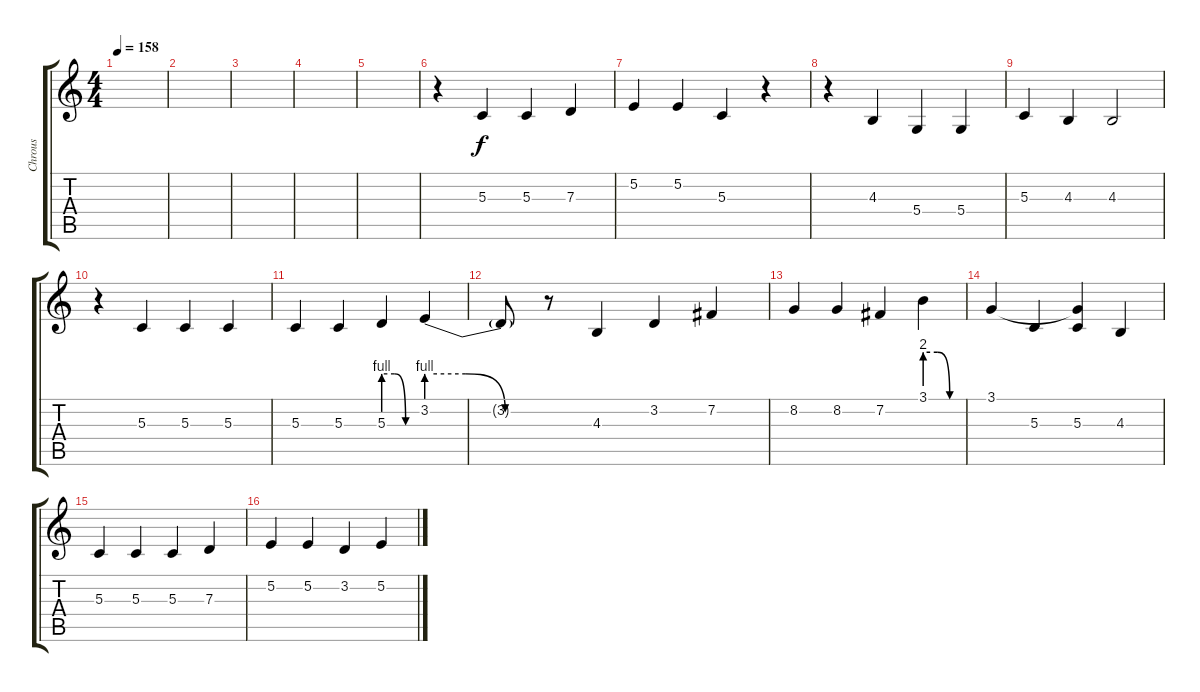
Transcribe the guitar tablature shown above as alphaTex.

\track ("Chrous" "Chrous") {instrument lead6voice}
\staff {score tabs}
\tuning (E4 B3 G3 D3 A2 E2) {hide}
\ts (4 4)
\tempo 158
\clef g2
\ks c
|
|
|
|
|
r.4 5.3.4 5.3.4 7.3.4 |
5.2.4 5.2.4 5.3.4 r.4 |
r.4 4.3.4 5.4.4 5.4.4 |
5.3.4 4.3.4 4.3.2 |
r.4 5.3.4 5.3.4 5.3.4 |
5.3.4 5.3.4 5.3{be (custom 0 4 20 4 40 0 60 0)}.4 3.2{be (custom 0 4 20 4 40 0 60 0)}.4 |
3.2{t}.8 r.8 4.3.4 3.2.4 7.2.4 |
8.2.4 8.2.4 7.2.4 3.1{be (custom 0 8 20 8 40 0 60 0)}.4 |
3.1.4 5.3.4 (3.1{t} 5.3).4 4.3.4 |
5.3.4 5.3.4 5.3.4 7.3.4 |
5.2.4 5.2.4 3.2.4 5.2.4
